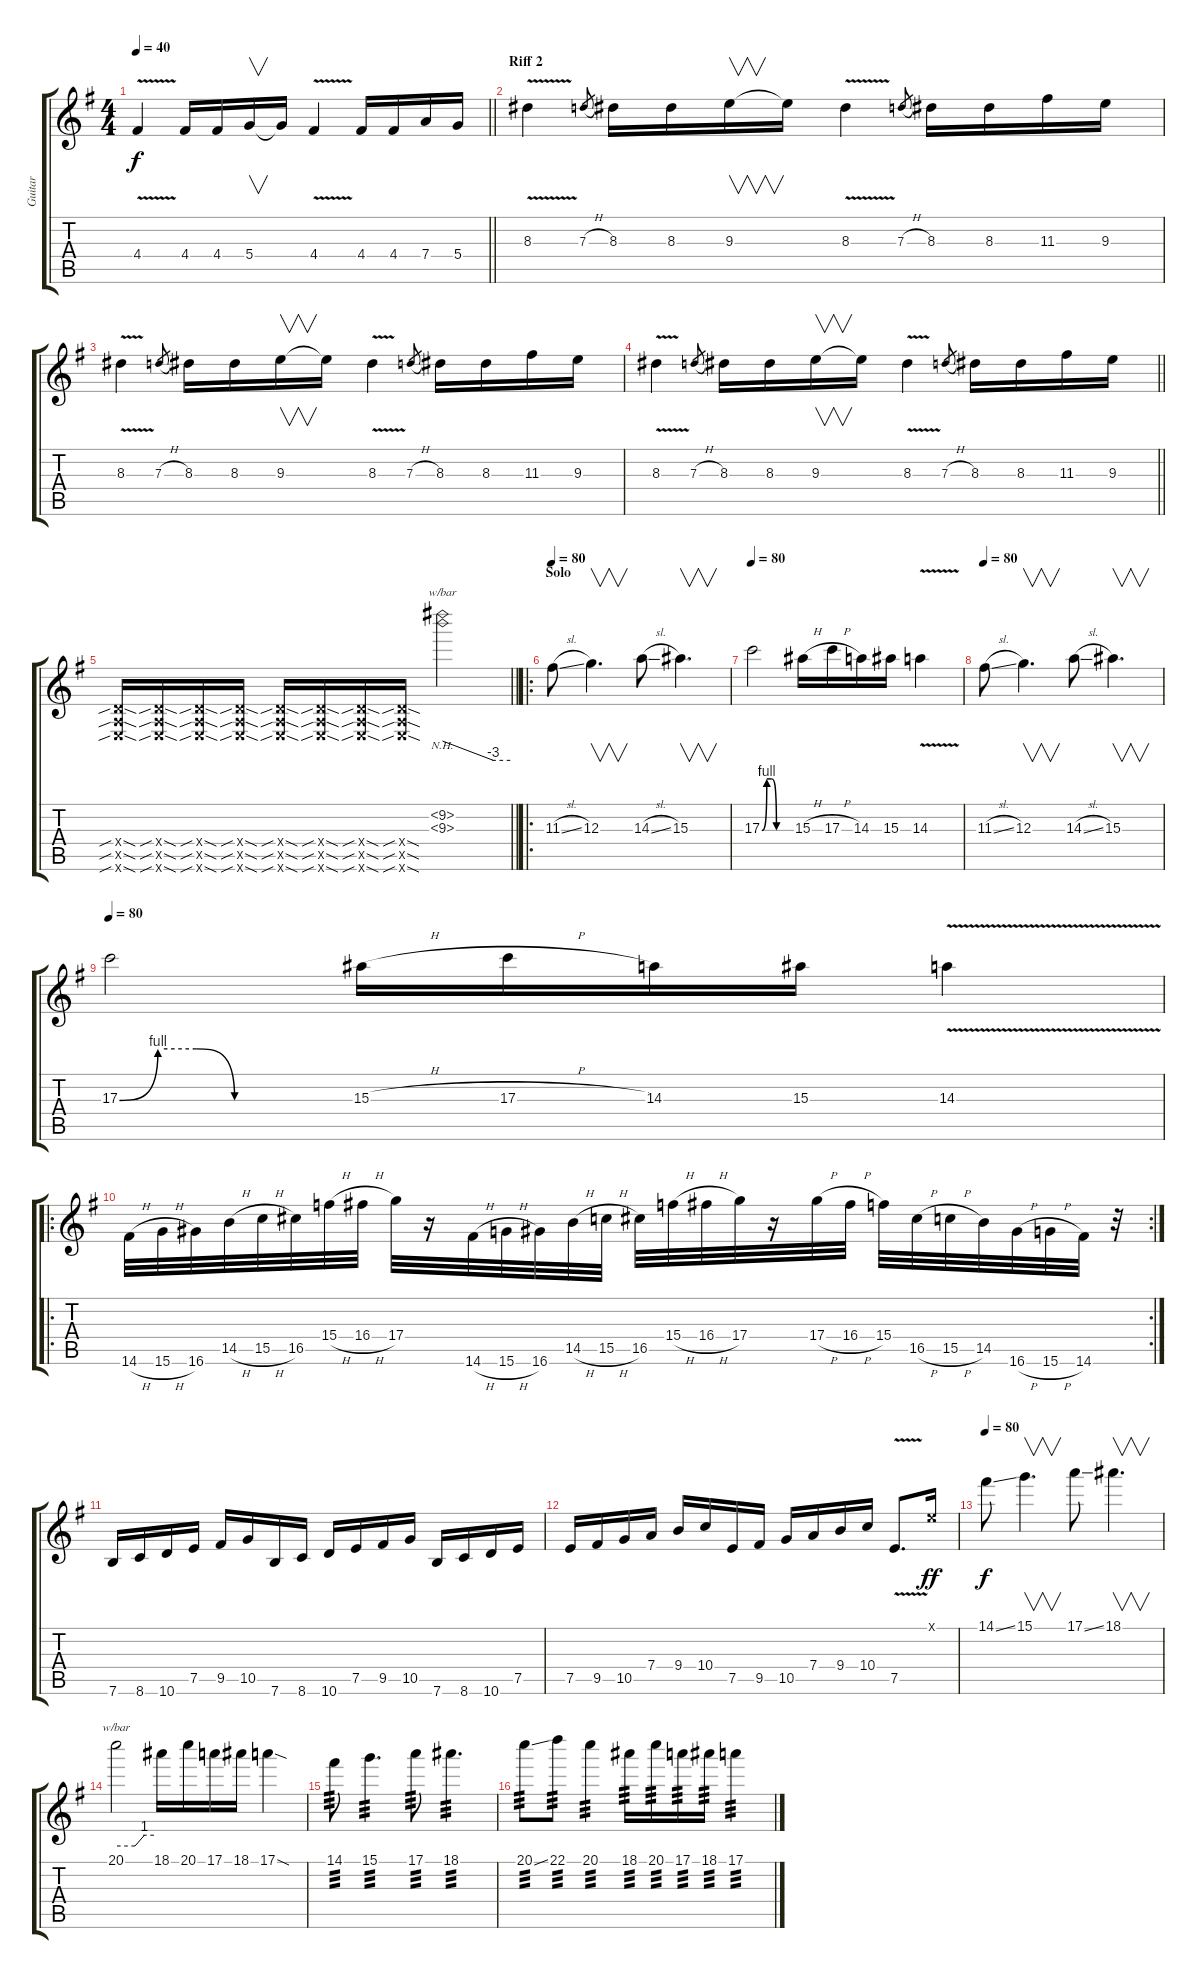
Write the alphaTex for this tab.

\track ("Guitar" "Guitar") {instrument overdrivenguitar}
\staff {score tabs}
\tuning (E4 B3 G3 D3 A2 E2) {hide}
\ts (4 4)
\tempo 40
\clef g2
\barLineRight lightlight
\ks eminor
4.4{v}.4{dy f} 4.4.16 4.4.16 5.4.16{v} 5.4{t}.16 4.4{v}.4 4.4.16 4.4.16 7.4.16 5.4.16 |
\section ("" "Riff 2")
8.3{v}.4 7.3{h}.8{gr} 8.3.16 8.3.16 9.3.16{v} 9.3{t}.16 8.3{v}.4 7.3{h}.8{gr} 8.3.16 8.3.16 11.3.16 9.3.16 |
8.3{v}.4 7.3{h}.8{gr} 8.3.16 8.3.16 9.3.16{v} 9.3{t}.16 8.3{v}.4 7.3{h}.8{gr} 8.3.16 8.3.16 11.3.16 9.3.16 |
\barLineRight lightlight
8.3{v}.4 7.3{h}.8{gr} 8.3.16 8.3.16 9.3.16{v} 9.3{t}.16 8.3{v}.4 7.3{h}.8{gr} 8.3.16 8.3.16 11.3.16 9.3.16 |
\section ("" "")
\barLineRight lightlight
(0.4{sib sod x} 0.5{sib sod x} 0.6{sib sod x}).16 (0.4{sib sod x} 0.5{sib sod x} 0.6{sib sod x}).16 (0.4{sib sod x} 0.5{sib sod x} 0.6{sib sod x}).16 (0.4{sib sod x} 0.5{sib sod x} 0.6{sib sod x}).16 (0.4{sib sod x} 0.5{sib sod x} 0.6{sib sod x}).16 (0.4{sib sod x} 0.5{sib sod x} 0.6{sib sod x}).16 (0.4{sib sod x} 0.5{sib sod x} 0.6{sib sod x}).16 (0.4{sib sod x} 0.5{sib sod x} 0.6{sib sod x}).16 (9.2{nh} 9.3{nh}).2{tbe (custom default 0 0 45 -12 60 -12)} |
\ro
\section ("" "Solo")
\tempo 80
11.3{sl}.8 12.3.4{v d} 14.3{sl}.8 15.3.4{v d} |
\tempo 80
17.3{be (custom 0 0 10 4 20 4 30 0 60 0)}.2 15.3{h}.16 17.3{h}.16 14.3.16 15.3.16 14.3{v}.4 |
\tempo 80
11.3{sl}.8 12.3.4{v d} 14.3{sl}.8 15.3.4{v d} |
\tempo 80
17.3{be (custom 0 0 10 4 20 4 30 0 60 0)}.2 15.3{h}.16 17.3{h}.16 14.3.16 15.3.16 14.3{v}.4 |
\ro
\rc 2
14.6{h}.32 15.6{h}.32 16.6.32 14.5{h}.32 15.5{h}.32 16.5.32 15.4{h}.32 16.4{h}.32 17.4.32 r.16 14.6{h}.32 15.6{h}.32 16.6.32 14.5{h}.32 15.5{h}.32 16.5.32 15.4{h}.32 16.4{h}.32 17.4.32 r.16 17.4{h}.32 16.4{h}.32 15.4.32 16.5{h}.32 15.5{h}.32 14.5.32 16.6{h}.32 15.6{h}.32 14.6.32 r.32 |
7.6.16 8.6.16 10.6.16 7.5.16 9.5.16 10.5.16 7.6.16 8.6.16 10.6.16 7.5.16 9.5.16 10.5.16 7.6.16 8.6.16 10.6.16 7.5.16 |
7.5.16 9.5.16 10.5.16 7.4.16 9.4.16 10.4.16 7.5.16 9.5.16 10.5.16 7.4.16 9.4.16 10.4.16 7.5{v}.8{d} 0.1{x}.16{dy ff} |
\tempo 80
14.1{ss}.8{dy f} 15.1.4{v d} 17.1{ss}.8 18.1.4{v d} |
20.1.2{tbe (custom default 0 0 30 0 45 4 60 4)} 18.1.16 20.1.16 17.1.16 18.1.16 17.1{sod}.4 |
14.1.8{tp 3} 15.1.4{d tp 3} 17.1.8{tp 3} 18.1.4{d tp 3} |
20.1{ss}.8{tp 3} 22.1.8{tp 3} 20.1.4{tp 3} 18.1.16{tp 3} 20.1.16{tp 3} 17.1.16{tp 3} 18.1.16{tp 3} 17.1.4{tp 3}
